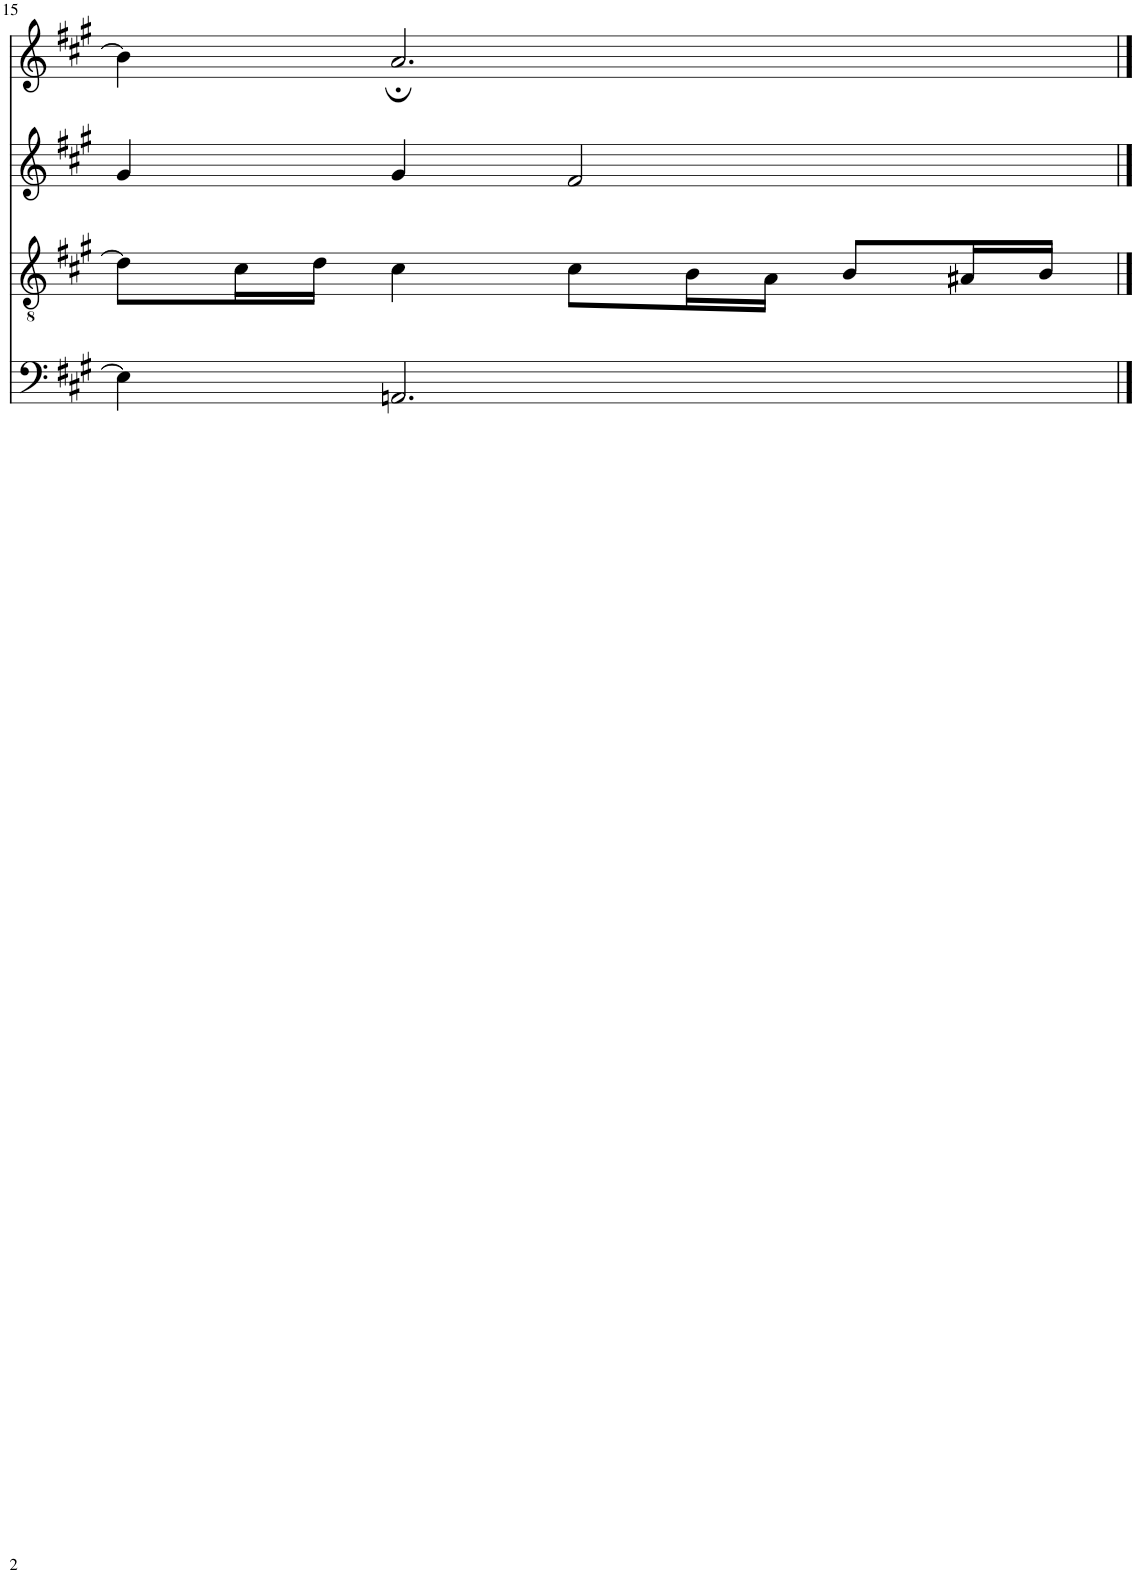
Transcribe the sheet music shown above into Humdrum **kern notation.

**kern	**kern	**kern	**kern
*part4	*part3	*part2	*part1
*staff4	*staff3	*staff2	*staff1
*I"Piano	*I"Piano	*I"Piano	*I"Piano
*I'Pno	*I'Pno	*I'Pno	*I'Pno
!!LO:PB:g=z
*clefF4	*clefGv2	*clefG2	*clefG2
*k[f#c#g#]	*k[f#c#g#]	*k[f#c#g#]	*k[f#c#g#]
*M4/4	*M4/4	*M4/4	*M4/4
=15	=15	=15	=15
4E\]	8d\L]	4g#/	4b\]
.	16c#\L	.	.
.	16d\JJ	.	.
2.AAn/	4c#\	4g#/	2.a;/
.	8c#\L	2f#/	.
.	16B\L	.	.
.	16A\JJ	.	.
.	8B/L	.	.
.	16A#X/L	.	.
.	16B/JJ	.	.
==	==	==	==
*-	*-	*-	*-
